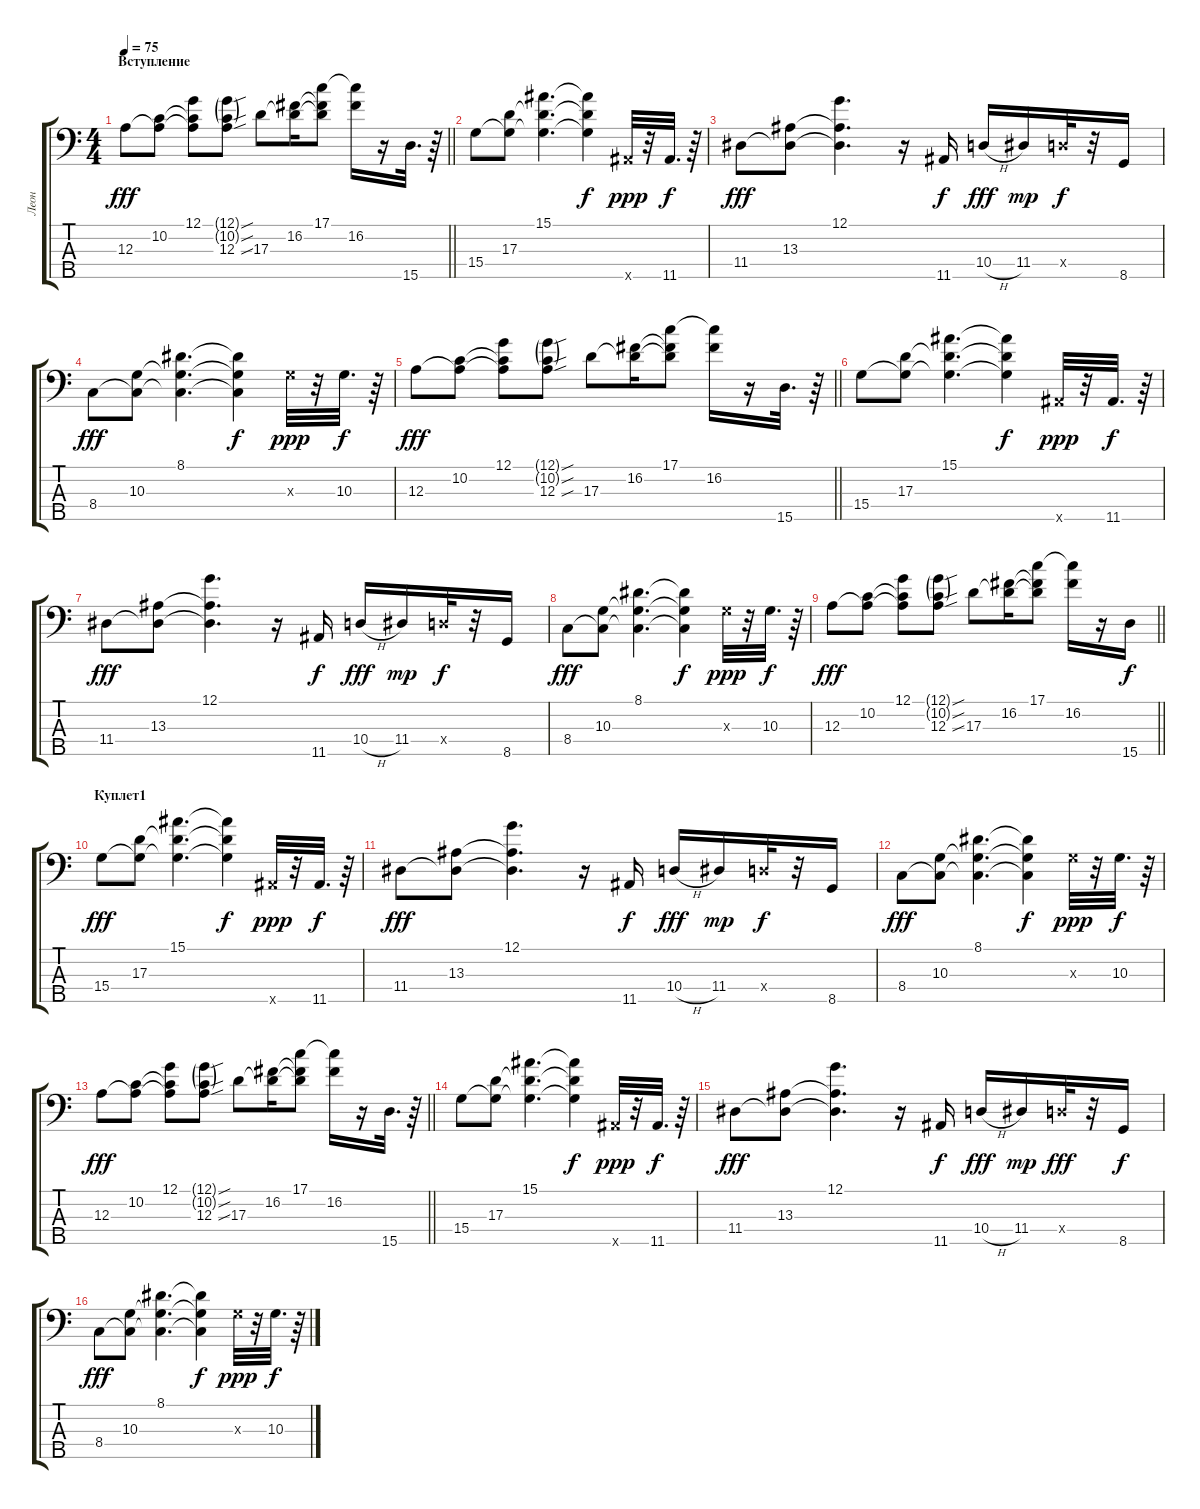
\track ("Леон" "Леон") {instrument electricbassfinger}
\staff {score tabs}
\tuning (G2 D2 A1 E1 B0) {hide}
\ts (4 4)
\section ("" "Вступление")
\tempo 75
\clef f4
\barLineRight lightlight
\ks c
12.3.8{dy fff instrument electricbassfinger} (10.2 12.3{t}).8 (12.1 10.2{t} 12.3{t}).8 (12.1{sou g} 10.2{sou g} 12.3{sou}).8 17.3.8 (16.2 17.3{t}).16 (17.1 16.2{t} 17.3{t}).8 (17.1{t} 16.2).16 r.16 15.5.32{d} r.64 |
15.4.8 (17.3 15.4{t}).8 (15.1 17.3{t} 15.4{t}).4{d} (15.1{t} 17.3{t} 15.4{t}).4{dy f} 11.5{x}.32{dy ppp} r.32 11.5.32{d dy f} r.64 |
11.4.8{dy fff} (13.3 11.4{t}).8 (12.1 13.3{t} 11.4{t}).4{d} r.16 11.5.16{dy f} 10.4{h}.16{dy fff} 11.4.16{dy mp} 10.4{x}.32{dy f} r.32 8.5.16 |
8.4.8{dy fff} (10.3 8.4{t}).8 (8.1 10.3{t} 8.4{t}).4{d} (8.1{t} 10.3{t} 8.4{t}).4{dy f} 10.3{x}.32{dy ppp} r.32 10.3.32{d dy f} r.64 |
\barLineRight lightlight
12.3.8{dy fff} (10.2 12.3{t}).8 (12.1 10.2{t} 12.3{t}).8 (12.1{sou g} 10.2{sou g} 12.3{sou}).8 17.3.8 (16.2 17.3{t}).16 (17.1 16.2{t} 17.3{t}).8 (17.1{t} 16.2).16 r.16 15.5.32{d} r.64 |
15.4.8 (17.3 15.4{t}).8 (15.1 17.3{t} 15.4{t}).4{d} (15.1{t} 17.3{t} 15.4{t}).4{dy f} 11.5{x}.32{dy ppp} r.32 11.5.32{d dy f} r.64 |
11.4.8{dy fff} (13.3 11.4{t}).8 (12.1 13.3{t} 11.4{t}).4{d} r.16 11.5.16{dy f} 10.4{h}.16{dy fff} 11.4.16{dy mp} 10.4{x}.32{dy f} r.32 8.5.16 |
8.4.8{dy fff} (10.3 8.4{t}).8 (8.1 10.3{t} 8.4{t}).4{d} (8.1{t} 10.3{t} 8.4{t}).4{dy f} 10.3{x}.32{dy ppp} r.32 10.3.32{d dy f} r.64 |
\barLineRight lightlight
12.3.8{dy fff} (10.2 12.3{t}).8 (12.1 10.2{t} 12.3{t}).8 (12.1{sou g} 10.2{sou g} 12.3{sou}).8 17.3.8 (16.2 17.3{t}).16 (17.1 16.2{t} 17.3{t}).8 (17.1{t} 16.2).16 r.16 15.5.16{dy f} |
\section ("" "Куплет1")
15.4.8{dy fff} (17.3 15.4{t}).8 (15.1 17.3{t} 15.4{t}).4{d} (15.1{t} 17.3{t} 15.4{t}).4{dy f} 11.5{x}.32{dy ppp} r.32 11.5.32{d dy f} r.64 |
11.4.8{dy fff} (13.3 11.4{t}).8 (12.1 13.3{t} 11.4{t}).4{d} r.16 11.5.16{dy f} 10.4{h}.16{dy fff} 11.4.16{dy mp} 10.4{x}.32{dy f} r.32 8.5.16 |
8.4.8{dy fff} (10.3 8.4{t}).8 (8.1 10.3{t} 8.4{t}).4{d} (8.1{t} 10.3{t} 8.4{t}).4{dy f} 10.3{x}.32{dy ppp} r.32 10.3.32{d dy f} r.64 |
\barLineRight lightlight
12.3.8{dy fff} (10.2 12.3{t}).8 (12.1 10.2{t} 12.3{t}).8 (12.1{sou g} 10.2{sou g} 12.3{sou}).8 17.3.8 (16.2 17.3{t}).16 (17.1 16.2{t} 17.3{t}).8 (17.1{t} 16.2).16 r.16 15.5.32{d} r.64 |
15.4.8 (17.3 15.4{t}).8 (15.1 17.3{t} 15.4{t}).4{d} (15.1{t} 17.3{t} 15.4{t}).4{dy f} 11.5{x}.32{dy ppp} r.32 11.5.32{d dy f} r.64 |
11.4.8{dy fff} (13.3 11.4{t}).8 (12.1 13.3{t} 11.4{t}).4{d} r.16 11.5.16{dy f} 10.4{h}.16{dy fff} 11.4.16{dy mp} 10.4{x}.32{dy fff} r.32 8.5.16{dy f} |
8.4.8{dy fff} (10.3 8.4{t}).8 (8.1 10.3{t} 8.4{t}).4{d} (8.1{t} 10.3{t} 8.4{t}).4{dy f} 10.3{x}.32{dy ppp} r.32 10.3.32{d dy f} r.64
